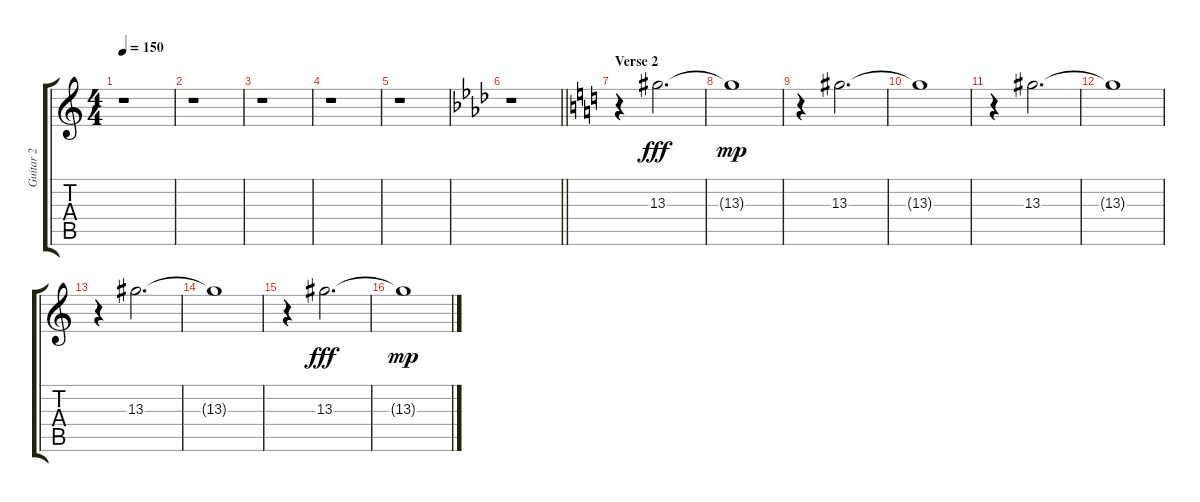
\track ("Guitar 2" "Guitar 2") {instrument electricguitarclean}
\staff {score tabs}
\tuning (E4 B3 G3 D3 A2 E2) {hide}
\ts (4 4)
\tempo 150
\clef g2
\ks c
r.1{dy mp} |
r.1 |
r.1 |
r.1 |
r.1 |
\barLineRight lightlight
\ks ab
r.1 |
\section ("" "Verse 2")
\ks c
r.4 13.3.2{d dy fff} |
13.3{t}.1{dy mp} |
r.4 13.3.2{d} |
13.3{t}.1 |
r.4 13.3.2{d} |
13.3{t}.1 |
r.4 13.3.2{d} |
13.3{t}.1 |
r.4 13.3.2{d dy fff} |
13.3{t}.1{dy mp}
